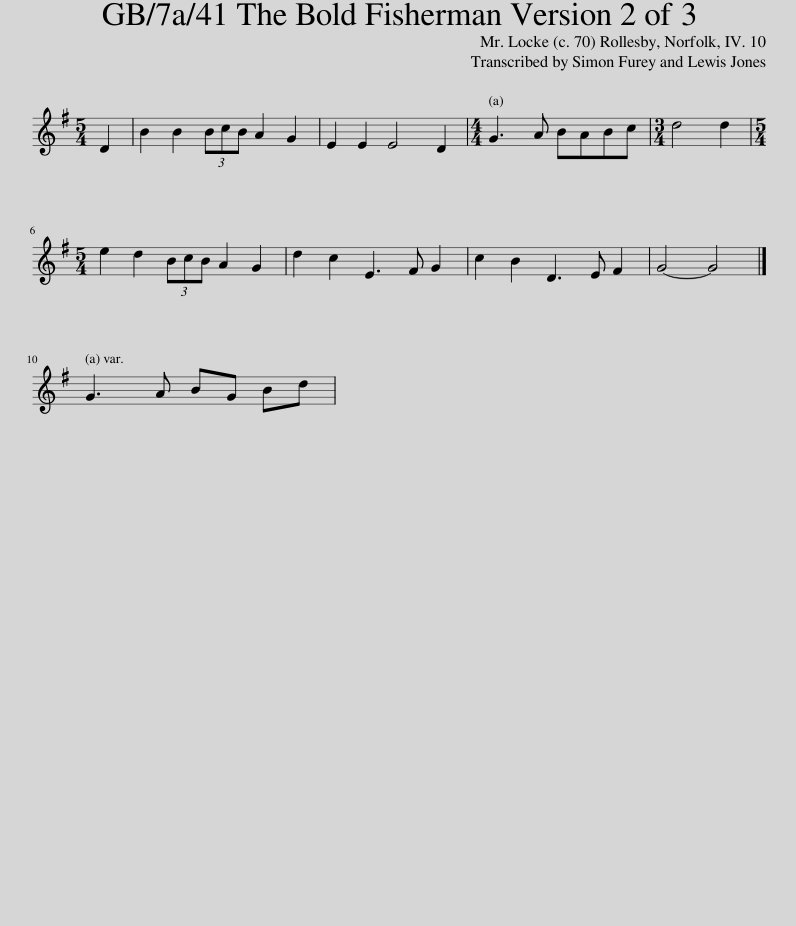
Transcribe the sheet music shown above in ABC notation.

X:1
L:1/8
M:5/4
I:linebreak $
K:G
V:1 treble
V:1
 D2 | B2 B2 (3BcB A2 G2 | E2 E2 E4 D2 |[M:4/4] G3 A BABc |[M:3/4] d4 d2 |$ %5
[M:5/4] e2 d2 (3BcB A2 G2 | d2 c2 E3 F G2 | c2 B2 D3 E F2 | G4- G4 |]$ G3 A BG Bd | %10
